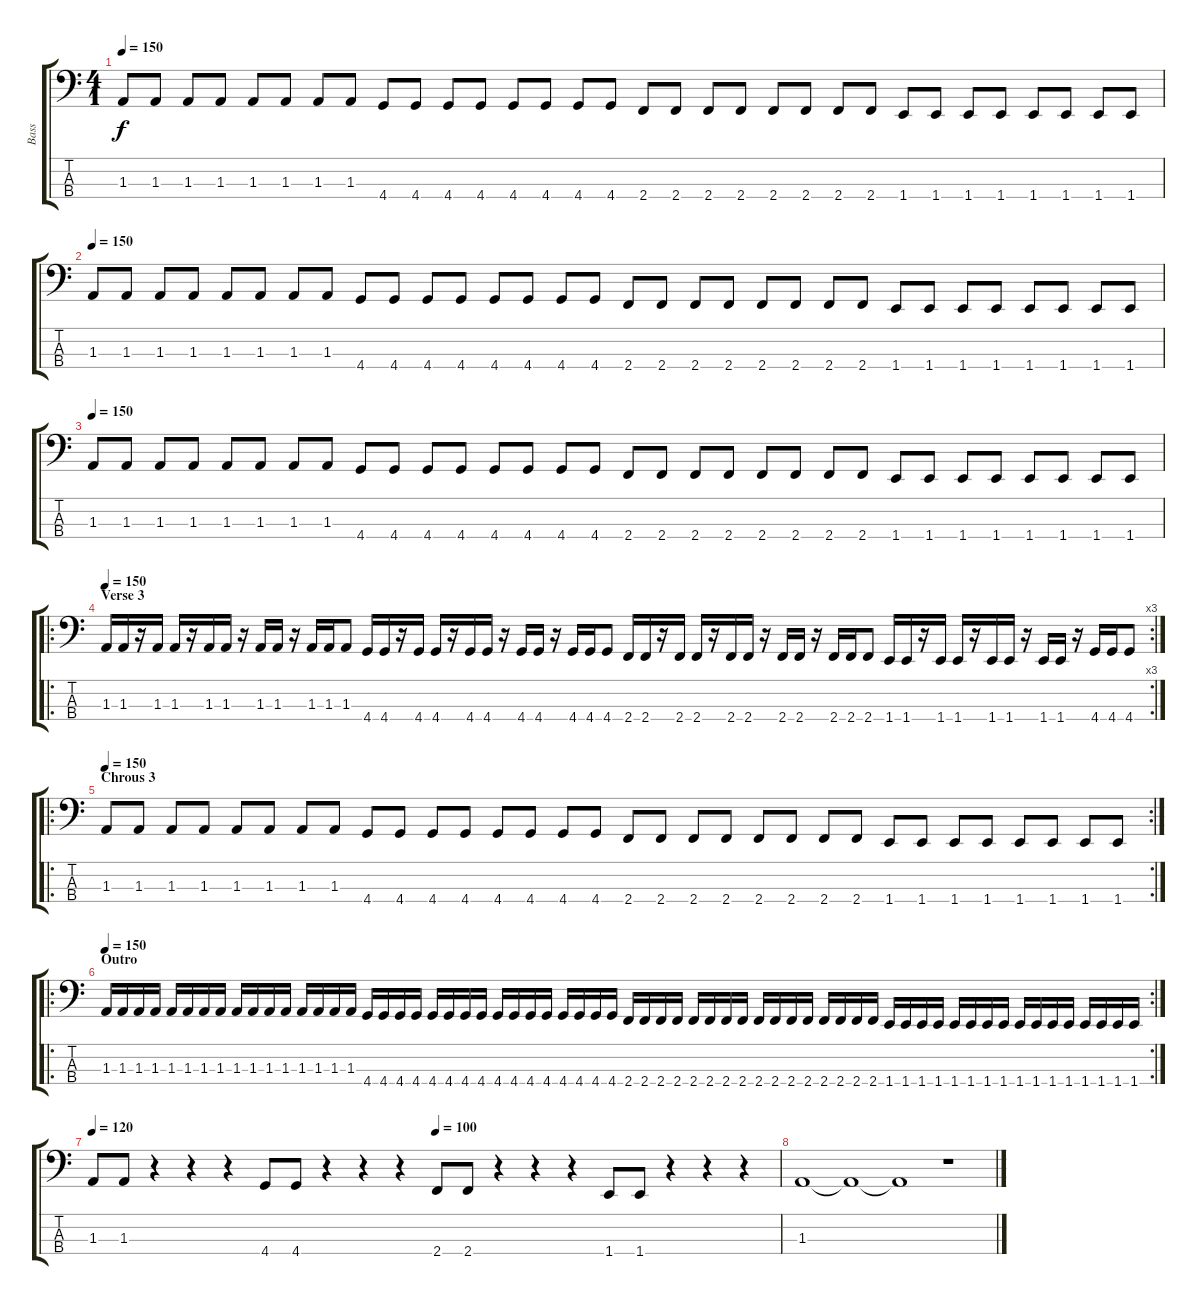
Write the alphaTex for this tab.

\track ("Bass" "Bass") {instrument electricbasspick}
\staff {score tabs}
\tuning (Gb2 Db2 Ab1 Eb1) {hide}
\ts (4 1)
\tempo 150
\clef f4
\ks c
1.3.8{dy f} 1.3.8 1.3.8 1.3.8 1.3.8 1.3.8 1.3.8 1.3.8 4.4.8 4.4.8 4.4.8 4.4.8 4.4.8 4.4.8 4.4.8 4.4.8 2.4.8 2.4.8 2.4.8 2.4.8 2.4.8 2.4.8 2.4.8 2.4.8 1.4.8 1.4.8 1.4.8 1.4.8 1.4.8 1.4.8 1.4.8 1.4.8 |
\tempo 150
1.3.8 1.3.8 1.3.8 1.3.8 1.3.8 1.3.8 1.3.8 1.3.8 4.4.8 4.4.8 4.4.8 4.4.8 4.4.8 4.4.8 4.4.8 4.4.8 2.4.8 2.4.8 2.4.8 2.4.8 2.4.8 2.4.8 2.4.8 2.4.8 1.4.8 1.4.8 1.4.8 1.4.8 1.4.8 1.4.8 1.4.8 1.4.8 |
\tempo 150
1.3.8 1.3.8 1.3.8 1.3.8 1.3.8 1.3.8 1.3.8 1.3.8 4.4.8 4.4.8 4.4.8 4.4.8 4.4.8 4.4.8 4.4.8 4.4.8 2.4.8 2.4.8 2.4.8 2.4.8 2.4.8 2.4.8 2.4.8 2.4.8 1.4.8 1.4.8 1.4.8 1.4.8 1.4.8 1.4.8 1.4.8 1.4.8 |
\ro
\rc 3
\section ("" "Verse 3")
\tempo 150
1.3.16 1.3.16 r.16 1.3.16 1.3.16 r.16 1.3.16 1.3.16 r.16 1.3.16 1.3.16 r.16 1.3.16 1.3.16 1.3.8 4.4.16 4.4.16 r.16 4.4.16 4.4.16 r.16 4.4.16 4.4.16 r.16 4.4.16 4.4.16 r.16 4.4.16 4.4.16 4.4.8 2.4.16 2.4.16 r.16 2.4.16 2.4.16 r.16 2.4.16 2.4.16 r.16 2.4.16 2.4.16 r.16 2.4.16 2.4.16 2.4.8 1.4.16 1.4.16 r.16 1.4.16 1.4.16 r.16 1.4.16 1.4.16 r.16 1.4.16 1.4.16 r.16 4.4.16 4.4.16 4.4.8 |
\ro
\rc 2
\section ("" "Chrous 3")
\tempo 150
1.3.8 1.3.8 1.3.8 1.3.8 1.3.8 1.3.8 1.3.8 1.3.8 4.4.8 4.4.8 4.4.8 4.4.8 4.4.8 4.4.8 4.4.8 4.4.8 2.4.8 2.4.8 2.4.8 2.4.8 2.4.8 2.4.8 2.4.8 2.4.8 1.4.8 1.4.8 1.4.8 1.4.8 1.4.8 1.4.8 1.4.8 1.4.8 |
\ro
\rc 2
\section ("" "Outro")
\tempo 150
1.3.16 1.3.16 1.3.16 1.3.16 1.3.16 1.3.16 1.3.16 1.3.16 1.3.16 1.3.16 1.3.16 1.3.16 1.3.16 1.3.16 1.3.16 1.3.16 4.4.16 4.4.16 4.4.16 4.4.16 4.4.16 4.4.16 4.4.16 4.4.16 4.4.16 4.4.16 4.4.16 4.4.16 4.4.16 4.4.16 4.4.16 4.4.16 2.4.16 2.4.16 2.4.16 2.4.16 2.4.16 2.4.16 2.4.16 2.4.16 2.4.16 2.4.16 2.4.16 2.4.16 2.4.16 2.4.16 2.4.16 2.4.16 1.4.16 1.4.16 1.4.16 1.4.16 1.4.16 1.4.16 1.4.16 1.4.16 1.4.16 1.4.16 1.4.16 1.4.16 1.4.16 1.4.16 1.4.16 1.4.16 |
\tempo 120
\tempo (100 0.5)
1.3.8 1.3.8 r.4 r.4 r.4 4.4.8 4.4.8 r.4 r.4 r.4 2.4.8 2.4.8 r.4 r.4 r.4 1.4.8 1.4.8 r.4 r.4 r.4 |
1.3.1 1.3{t}.1 1.3{t}.1 r.1
